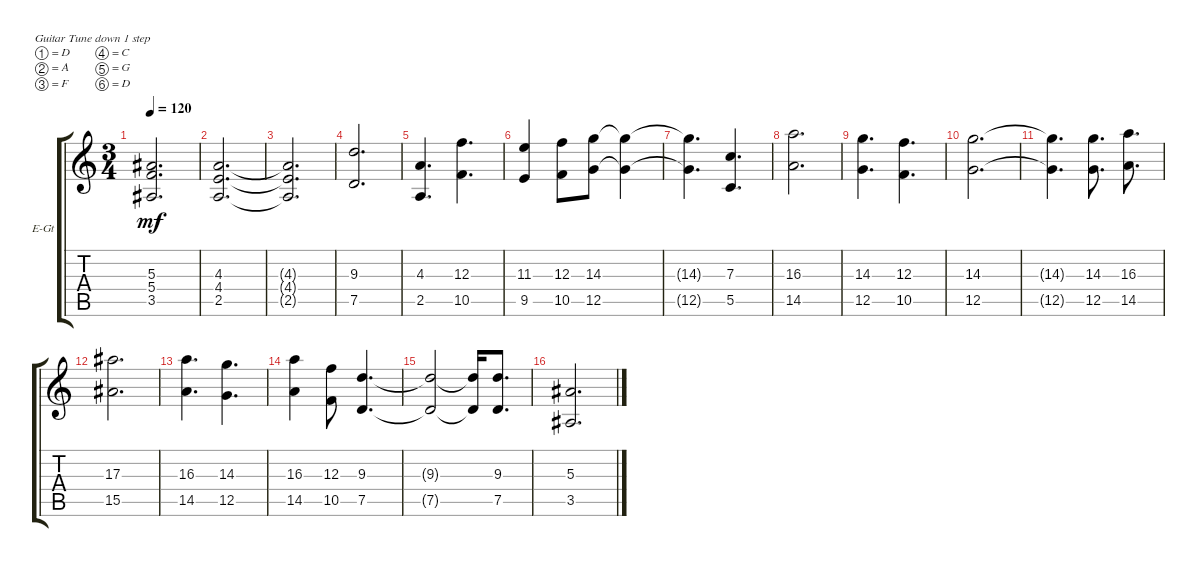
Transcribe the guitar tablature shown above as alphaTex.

\defaultSystemsLayout 4
\bracketExtendMode groupsimilarinstruments
\firstSystemTrackNameOrientation horizontal
\otherSystemsTrackNameOrientation horizontal
\track ("Tomas Olsson" "E-Gt") {instrument distortionguitar}
\staff {score tabs}
\tuning (D4 A3 F3 C3 G2 D2)
\ts (3 4)
\tempo 120
\clef g2
\ks c
(5.3{t} 5.4{t} 3.5{t}).2{d dy mf} |
(2.5 4.4 4.3).2{d} |
(4.3{t} 4.4{t} 2.5{t}).2{d} |
(7.5 9.3).2{d} |
(2.5 4.3).4{d} (10.5 12.3).4{d} |
(9.5 11.3).4 (12.3 10.5).8 (12.5 14.3).8 (14.3{t} 12.5{t}).4 |
(12.5{t} 14.3{t}).4{d} (5.5 7.3).4{d} |
(16.3 14.5).2{d} |
(12.5 14.3).4{d} (10.5 12.3).4{d} |
(12.5 14.3).2{d} |
(14.3{t} 12.5{t}).4{d} (12.5 14.3).8{d} (14.5 16.3).8{d} |
(17.3 15.5).2{d} |
(16.3 14.5).4{d} (12.5 14.3).4{d} |
(14.5 16.3).4 (10.5 12.3).8 (9.3 7.5).4{d} |
(9.3{t} 7.5{t}).2 (7.5{t} 9.3{t}).16 (7.5 9.3).8{d} |
(3.5 5.3).2{d}
